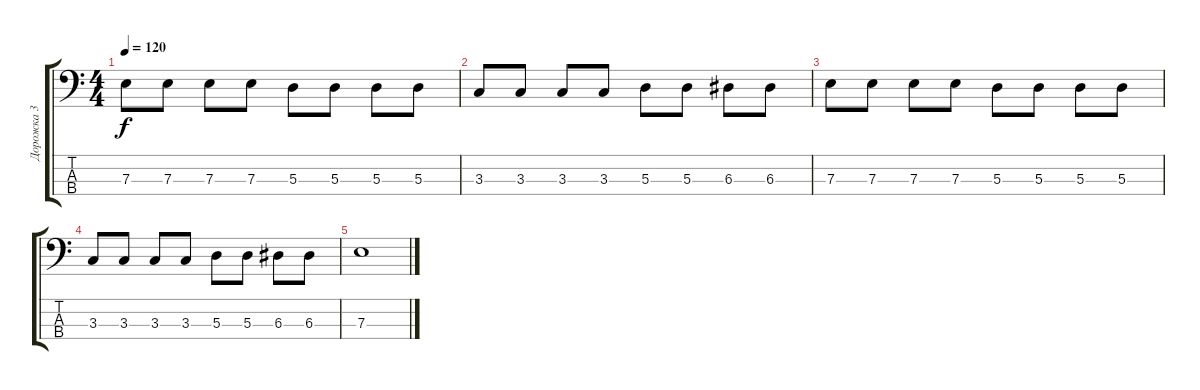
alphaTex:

\track ("Дорожка 3" "Дорожка 3") {instrument electricbassfinger}
\staff {score tabs}
\tuning (G2 D2 A1 E1) {hide}
\ts (4 4)
\tempo 120
\clef f4
\ks c
7.3.8{dy f} 7.3.8 7.3.8 7.3.8 5.3.8 5.3.8 5.3.8 5.3.8 |
3.3.8 3.3.8 3.3.8 3.3.8 5.3.8 5.3.8 6.3.8 6.3.8 |
7.3.8 7.3.8 7.3.8 7.3.8 5.3.8 5.3.8 5.3.8 5.3.8 |
3.3.8 3.3.8 3.3.8 3.3.8 5.3.8 5.3.8 6.3.8 6.3.8 |
7.3.1
